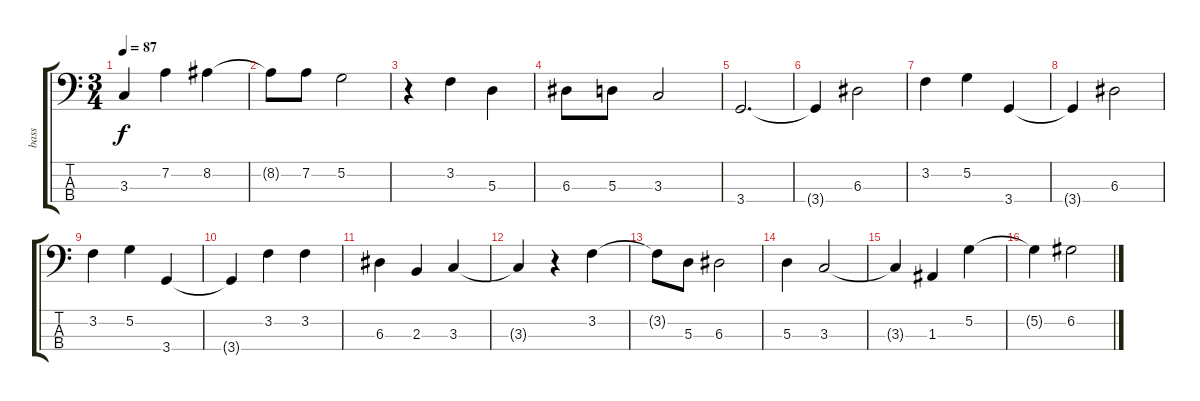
\track ("bass" "bass") {instrument acousticbass}
\staff {score tabs}
\tuning (G2 D2 A1 E1) {hide}
\ts (3 4)
\tempo 87
\clef f4
\ks c
3.3.4{dy f} 7.2.4 8.2.4 |
8.2{t}.8 7.2.8 5.2.2 |
r.4 3.2.4 5.3.4 |
6.3.8 5.3.8 3.3.2 |
3.4.2{d} |
3.4{t}.4 6.3.2 |
3.2.4 5.2.4 3.4.4 |
3.4{t}.4 6.3.2 |
3.2.4 5.2.4 3.4.4 |
3.4{t}.4 3.2.4 3.2.4 |
6.3.4 2.3.4 3.3.4 |
3.3{t}.4 r.4 3.2.4 |
3.2{t}.8 5.3.8 6.3.2 |
5.3.4 3.3.2 |
3.3{t}.4 1.3.4 5.2.4 |
5.2{t}.4 6.2.2
